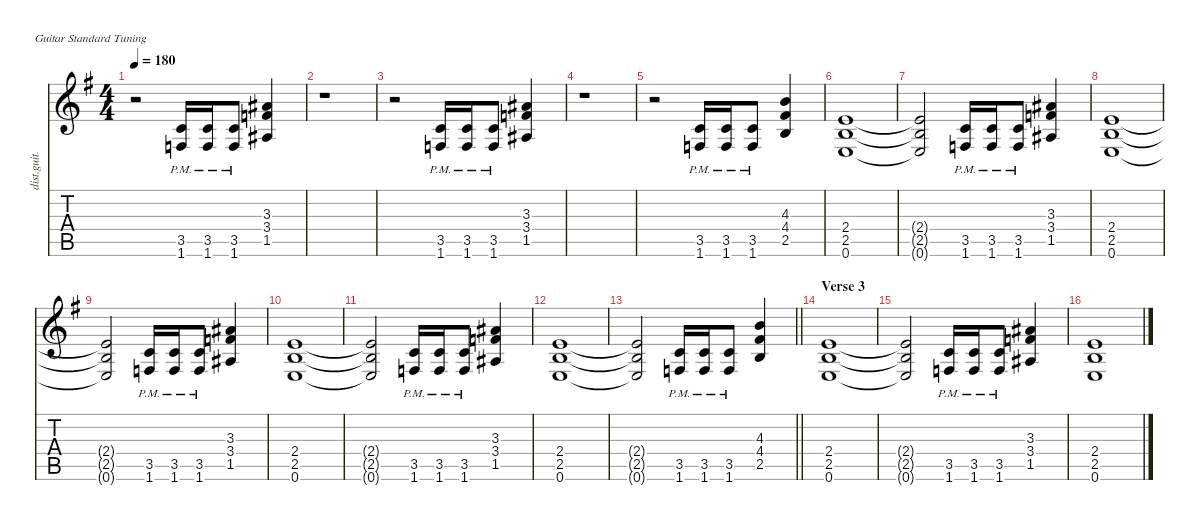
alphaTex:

\defaultSystemsLayout 4
\hideDynamics
\bracketExtendMode nobrackets
\otherSystemsTrackNameOrientation horizontal
\track ("James Hetfield" "dist.guit.") {solo instrument distortionguitar}
\staff {score tabs}
\tuning (E4 B3 G3 D3 A2 E2)
\ts (4 4)
\tempo 180
\clef g2
\ks eminor
r.2{dy f beam Down} (3.5{pm acc forcenatural} 1.6{pm acc forcenatural}).16{beam Up} (3.5{pm acc forcenatural} 1.6{pm acc forcenatural}).16{beam Up} (3.5{pm acc forcenatural} 1.6{pm acc forcenatural}).8{beam Up} (3.3{acc #} 3.4{acc forcenatural} 1.5{acc #}).4{beam Up} |
r.1{beam Down} |
r.2{beam Down} (3.5{pm acc forcenatural} 1.6{pm acc forcenatural}).16{beam Up} (3.5{pm acc forcenatural} 1.6{pm acc forcenatural}).16{beam Up} (3.5{pm acc forcenatural} 1.6{pm acc forcenatural}).8{beam Up} (3.3{acc #} 3.4{acc forcenatural} 1.5{acc #}).4{beam Up} |
r.1{beam Down} |
r.2{beam Down} (3.5{pm acc forcenatural} 1.6{pm acc forcenatural}).16{beam Up} (3.5{pm acc forcenatural} 1.6{pm acc forcenatural}).16{beam Up} (3.5{pm acc forcenatural} 1.6{pm acc forcenatural}).8{beam Up} (4.3{acc forcenatural} 4.4{acc #} 2.5{acc forcenatural}).4{beam Up} |
(2.4{acc forcenatural} 2.5{acc forcenatural} 0.6{acc forcenatural}).1{beam Up} |
(2.4{t acc forcenatural} 2.5{t acc forcenatural} 0.6{t acc forcenatural}).2{beam Up} (3.5{pm acc forcenatural} 1.6{pm acc forcenatural}).16{beam Up} (3.5{pm acc forcenatural} 1.6{pm acc forcenatural}).16{beam Up} (3.5{pm acc forcenatural} 1.6{pm acc forcenatural}).8{beam Up} (3.3{acc #} 3.4{acc forcenatural} 1.5{acc #}).4{beam Up} |
(2.4{acc forcenatural} 2.5{acc forcenatural} 0.6{acc forcenatural}).1{beam Up} |
(2.4{t acc forcenatural} 2.5{t acc forcenatural} 0.6{t acc forcenatural}).2{beam Up} (3.5{pm acc forcenatural} 1.6{pm acc forcenatural}).16{beam Up} (3.5{pm acc forcenatural} 1.6{pm acc forcenatural}).16{beam Up} (3.5{pm acc forcenatural} 1.6{pm acc forcenatural}).8{beam Up} (3.3{acc #} 3.4{acc forcenatural} 1.5{acc #}).4{beam Up} |
(2.4{acc forcenatural} 2.5{acc forcenatural} 0.6{acc forcenatural}).1{beam Up} |
(2.4{t acc forcenatural} 2.5{t acc forcenatural} 0.6{t acc forcenatural}).2{beam Up} (3.5{pm acc forcenatural} 1.6{pm acc forcenatural}).16{beam Up} (3.5{pm acc forcenatural} 1.6{pm acc forcenatural}).16{beam Up} (3.5{pm acc forcenatural} 1.6{pm acc forcenatural}).8{beam Up} (3.3{acc #} 3.4{acc forcenatural} 1.5{acc #}).4{beam Up} |
(2.4{acc forcenatural} 2.5{acc forcenatural} 0.6{acc forcenatural}).1{beam Up} |
\barLineRight lightlight
(2.4{t acc forcenatural} 2.5{t acc forcenatural} 0.6{t acc forcenatural}).2{beam Up} (3.5{pm acc forcenatural} 1.6{pm acc forcenatural}).16{beam Up} (3.5{pm acc forcenatural} 1.6{pm acc forcenatural}).16{beam Up} (3.5{pm acc forcenatural} 1.6{pm acc forcenatural}).8{beam Up} (4.3{acc forcenatural} 4.4{acc #} 2.5{acc forcenatural}).4{beam Up} |
\section ("" "Verse 3")
(2.4{acc forcenatural} 2.5{acc forcenatural} 0.6{acc forcenatural}).1{beam Up} |
(2.4{t acc forcenatural} 2.5{t acc forcenatural} 0.6{t acc forcenatural}).2{beam Up} (3.5{pm acc forcenatural} 1.6{pm acc forcenatural}).16{beam Up} (3.5{pm acc forcenatural} 1.6{pm acc forcenatural}).16{beam Up} (3.5{pm acc forcenatural} 1.6{pm acc forcenatural}).8{beam Up} (3.3{acc #} 3.4{acc forcenatural} 1.5{acc #}).4{beam Up} |
(2.4{acc forcenatural} 2.5{acc forcenatural} 0.6{acc forcenatural}).1{beam Up}
